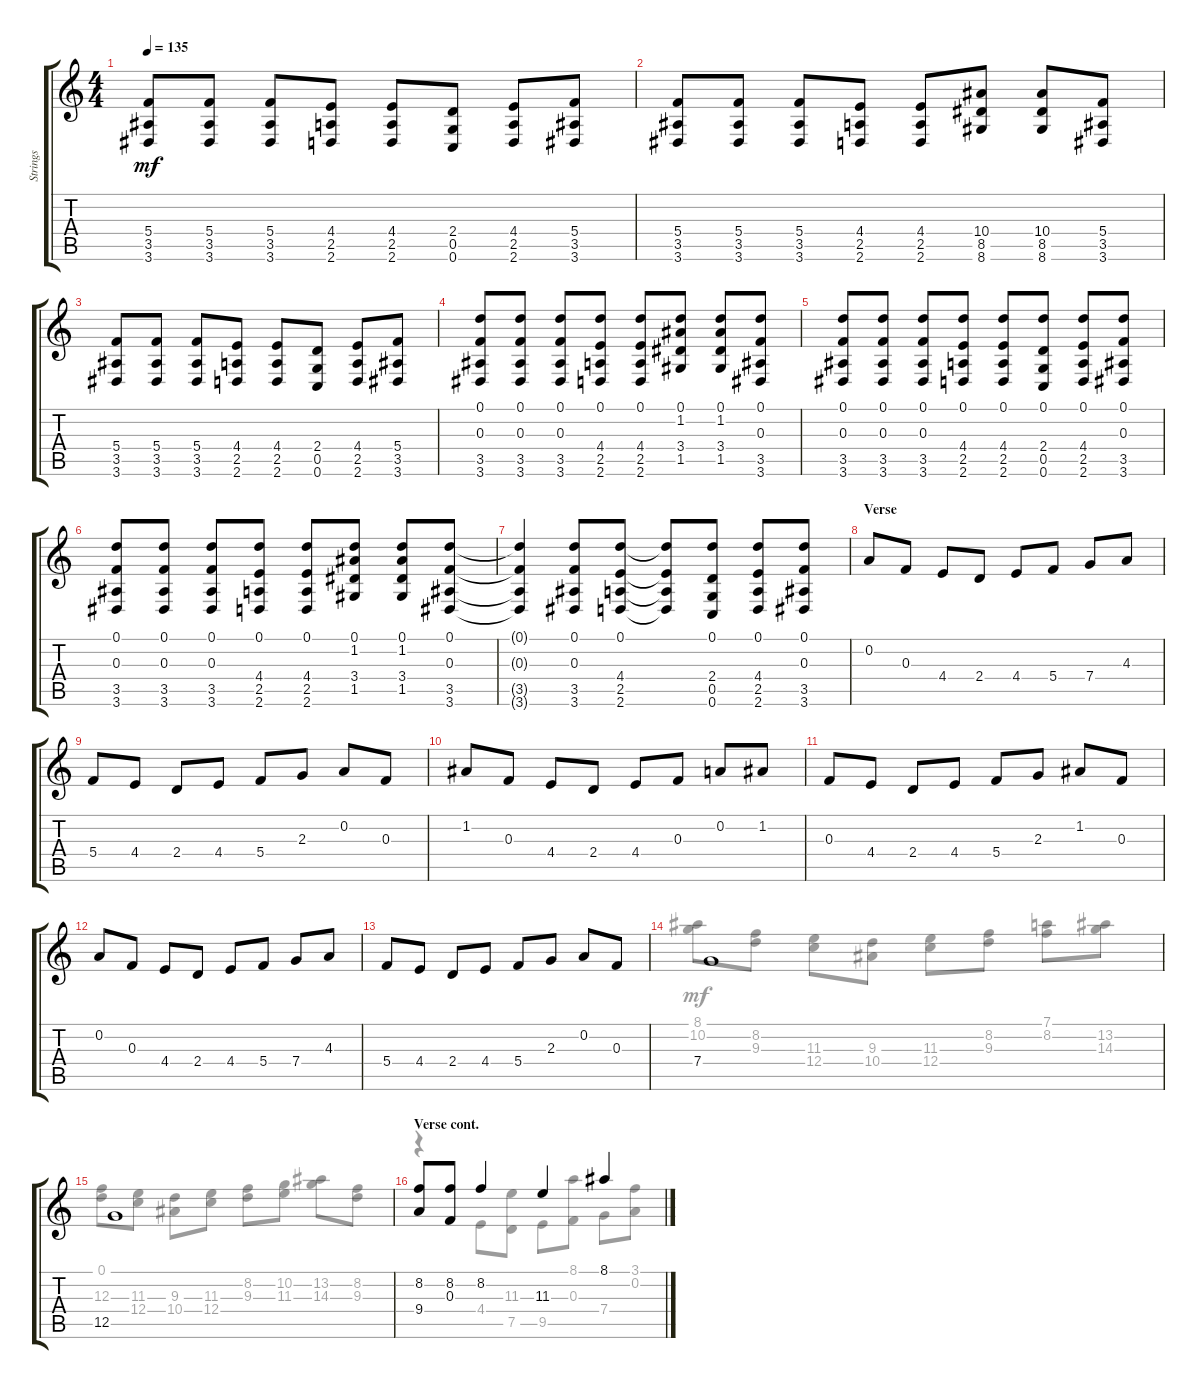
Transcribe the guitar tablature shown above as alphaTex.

\track ("Strings" "Strings") {instrument electricguitarclean}
\staff {score tabs}
\tuning (D4 A3 F3 C3 G2 C2) {hide}
\voice
\ts (4 4)
\tempo 135
\clef g2
\ks aminor
(5.4 3.5 3.6).8{dy mf} (5.4 3.5 3.6).8 (5.4 3.5 3.6).8 (4.4 2.5 2.6).8 (4.4 2.5 2.6).8 (2.4 0.5 0.6).8 (4.4 2.5 2.6).8 (5.4 3.5 3.6).8 |
(5.4 3.5 3.6).8 (5.4 3.5 3.6).8 (5.4 3.5 3.6).8 (4.4 2.5 2.6).8 (4.4 2.5 2.6).8 (10.4 8.5 8.6).8 (10.4 8.5 8.6).8 (5.4 3.5 3.6).8 |
(5.4 3.5 3.6).8 (5.4 3.5 3.6).8 (5.4 3.5 3.6).8 (4.4 2.5 2.6).8 (4.4 2.5 2.6).8 (2.4 0.5 0.6).8 (4.4 2.5 2.6).8 (5.4 3.5 3.6).8 |
(0.1 0.3 3.5 3.6).8 (0.1 0.3 3.5 3.6).8 (0.1 0.3 3.5 3.6).8 (0.1 4.4 2.5 2.6).8 (0.1 4.4 2.5 2.6).8 (0.1 1.2 3.4 1.5).8 (0.1 1.2 3.4 1.5).8 (0.1 0.3 3.5 3.6).8 |
(0.1 0.3 3.5 3.6).8 (0.1 0.3 3.5 3.6).8 (0.1 0.3 3.5 3.6).8 (0.1 4.4 2.5 2.6).8 (0.1 4.4 2.5 2.6).8 (0.1 2.4 0.5 0.6).8 (0.1 4.4 2.5 2.6).8 (0.1 0.3 3.5 3.6).8 |
(0.1 0.3 3.5 3.6).8 (0.1 0.3 3.5 3.6).8 (0.1 0.3 3.5 3.6).8 (0.1 4.4 2.5 2.6).8 (0.1 4.4 2.5 2.6).8 (0.1 1.2 3.4 1.5).8 (0.1 1.2 3.4 1.5).8 (0.1 0.3 3.5 3.6).8 |
(0.1{t} 0.3{t} 3.5{t} 3.6{t}).4 (0.1 0.3 3.5 3.6).8 (0.1 4.4 2.5 2.6).8 (0.1{t} 4.4{t} 2.5{t} 2.6{t}).8 (0.1 2.4 0.5 0.6).8 (0.1 4.4 2.5 2.6).8 (0.1 0.3 3.5 3.6).8 |
\section ("" "Verse")
0.2.8 0.3.8 4.4.8 2.4.8 4.4.8 5.4.8 7.4.8 4.3.8 |
5.4.8 4.4.8 2.4.8 4.4.8 5.4.8 2.3.8 0.2.8 0.3.8 |
1.2.8 0.3.8 4.4.8 2.4.8 4.4.8 0.3.8 0.2.8 1.2.8 |
0.3.8 4.4.8 2.4.8 4.4.8 5.4.8 2.3.8 1.2.8 0.3.8 |
0.2.8 0.3.8 4.4.8 2.4.8 4.4.8 5.4.8 7.4.8 4.3.8 |
5.4.8 4.4.8 2.4.8 4.4.8 5.4.8 2.3.8 0.2.8 0.3.8 |
7.4.1 |
12.5.1 |
\section ("" "Verse cont.")
(8.2 9.4).8 (8.2 0.3).8 8.2.4 11.3.4 8.1.4
\voice
\clef g2
\ottava regular
\simile none
\ks aminor
|
|
|
|
|
|
|
|
|
|
|
|
|
(8.1 10.2).8 (8.2 9.3).8 (11.3 12.4).8 (9.3 10.4).8 (11.3 12.4).8 (8.2 9.3).8 (7.1 8.2).8 (13.2 14.3).8 |
(0.1 12.3).8 (11.3 12.4).8 (9.3 10.4).8 (11.3 12.4).8 (8.2 9.3).8 (10.2 11.3).8 (13.2 14.3).8 (8.2 9.3).8 |
r.4 4.4.8 (11.3 7.5).8 9.5.8 (8.1 0.3).8 7.4.8 (3.1 0.2).8
